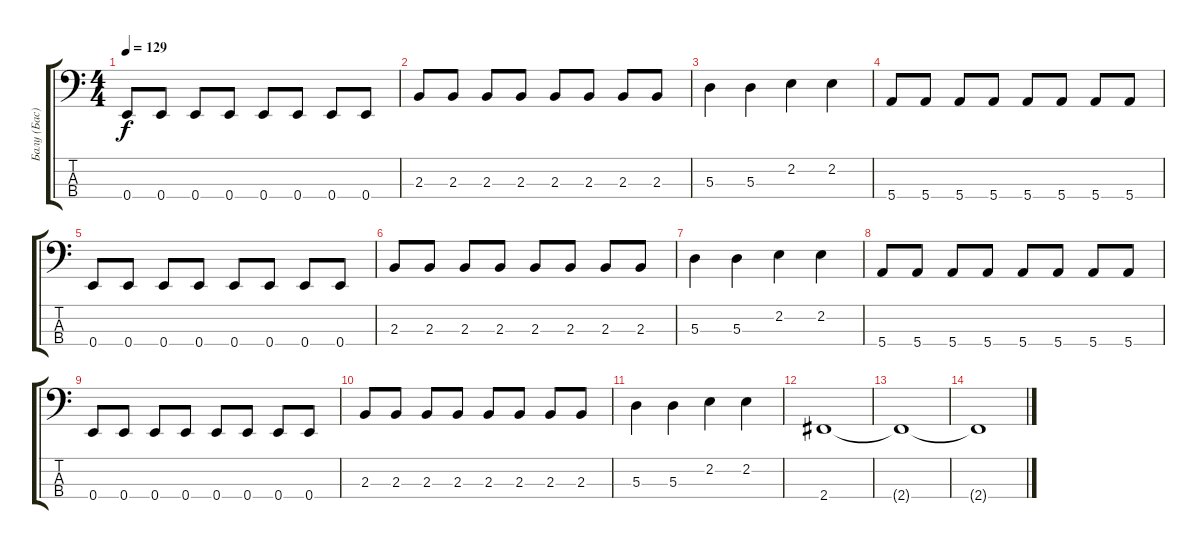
\track ("Балу (Бас)" "Балу (Бас)") {instrument electricbassfinger}
\staff {score tabs}
\tuning (G2 D2 A1 E1) {hide}
\ts (4 4)
\tempo 129
\clef f4
\ks c
0.4.8{dy f} 0.4.8 0.4.8 0.4.8 0.4.8 0.4.8 0.4.8 0.4.8 |
2.3.8 2.3.8 2.3.8 2.3.8 2.3.8 2.3.8 2.3.8 2.3.8 |
5.3.4 5.3.4 2.2.4 2.2.4 |
5.4.8 5.4.8 5.4.8 5.4.8 5.4.8 5.4.8 5.4.8 5.4.8 |
0.4.8 0.4.8 0.4.8 0.4.8 0.4.8 0.4.8 0.4.8 0.4.8 |
2.3.8 2.3.8 2.3.8 2.3.8 2.3.8 2.3.8 2.3.8 2.3.8 |
5.3.4 5.3.4 2.2.4 2.2.4 |
5.4.8 5.4.8 5.4.8 5.4.8 5.4.8 5.4.8 5.4.8 5.4.8 |
0.4.8 0.4.8 0.4.8 0.4.8 0.4.8 0.4.8 0.4.8 0.4.8 |
2.3.8 2.3.8 2.3.8 2.3.8 2.3.8 2.3.8 2.3.8 2.3.8 |
5.3.4 5.3.4 2.2.4 2.2.4 |
2.4.1 |
2.4{t}.1 |
2.4{t}.1
